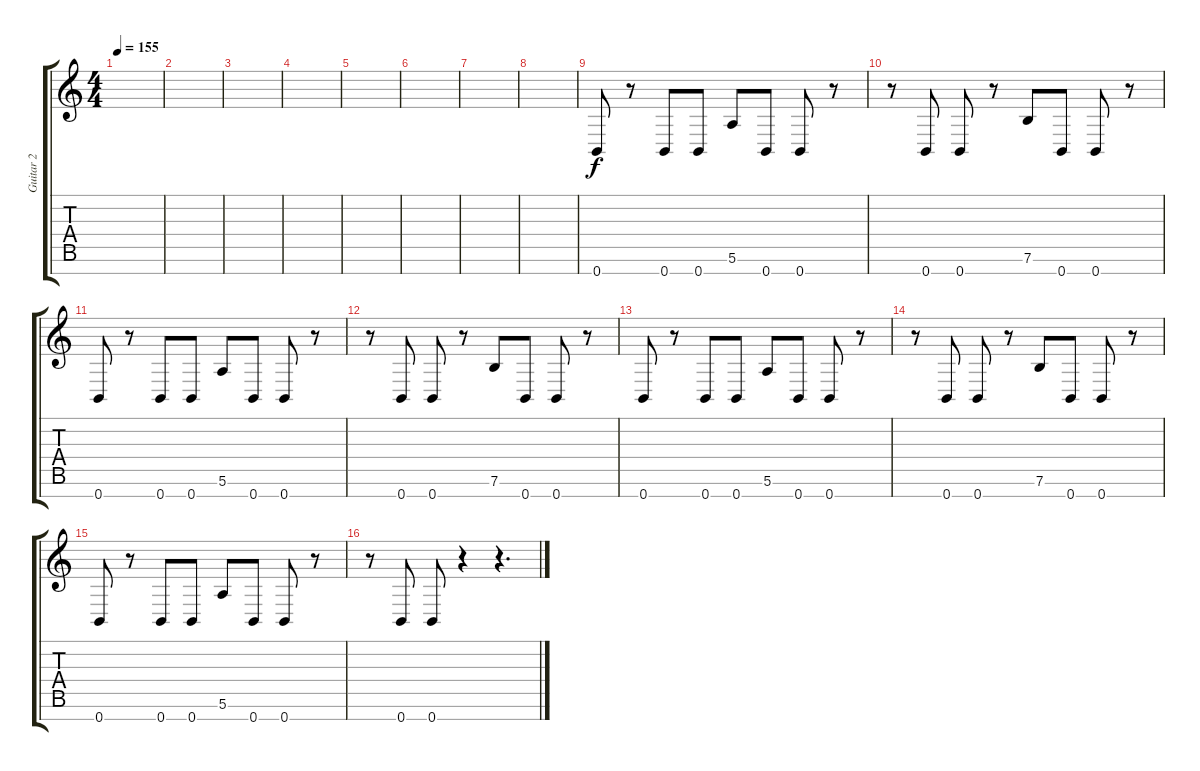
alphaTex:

\track ("Guitar 2" "Guitar 2") {instrument distortionguitar}
\staff {score tabs}
\tuning (E4 B3 G3 D3 A2 E2 B1) {hide}
\ts (4 4)
\tempo 155
\clef g2
\ks c
|
|
|
|
|
|
|
|
0.7.8 r.8 0.7.8 0.7.8 5.6.8 0.7.8 0.7.8 r.8 |
r.8 0.7.8 0.7.8 r.8 7.6.8 0.7.8 0.7.8 r.8 |
0.7.8 r.8 0.7.8 0.7.8 5.6.8 0.7.8 0.7.8 r.8 |
r.8 0.7.8 0.7.8 r.8 7.6.8 0.7.8 0.7.8 r.8 |
0.7.8 r.8 0.7.8 0.7.8 5.6.8 0.7.8 0.7.8 r.8 |
r.8 0.7.8 0.7.8 r.8 7.6.8 0.7.8 0.7.8 r.8 |
0.7.8 r.8 0.7.8 0.7.8 5.6.8 0.7.8 0.7.8 r.8 |
r.8 0.7.8 0.7.8 r.4 r.4{d}
